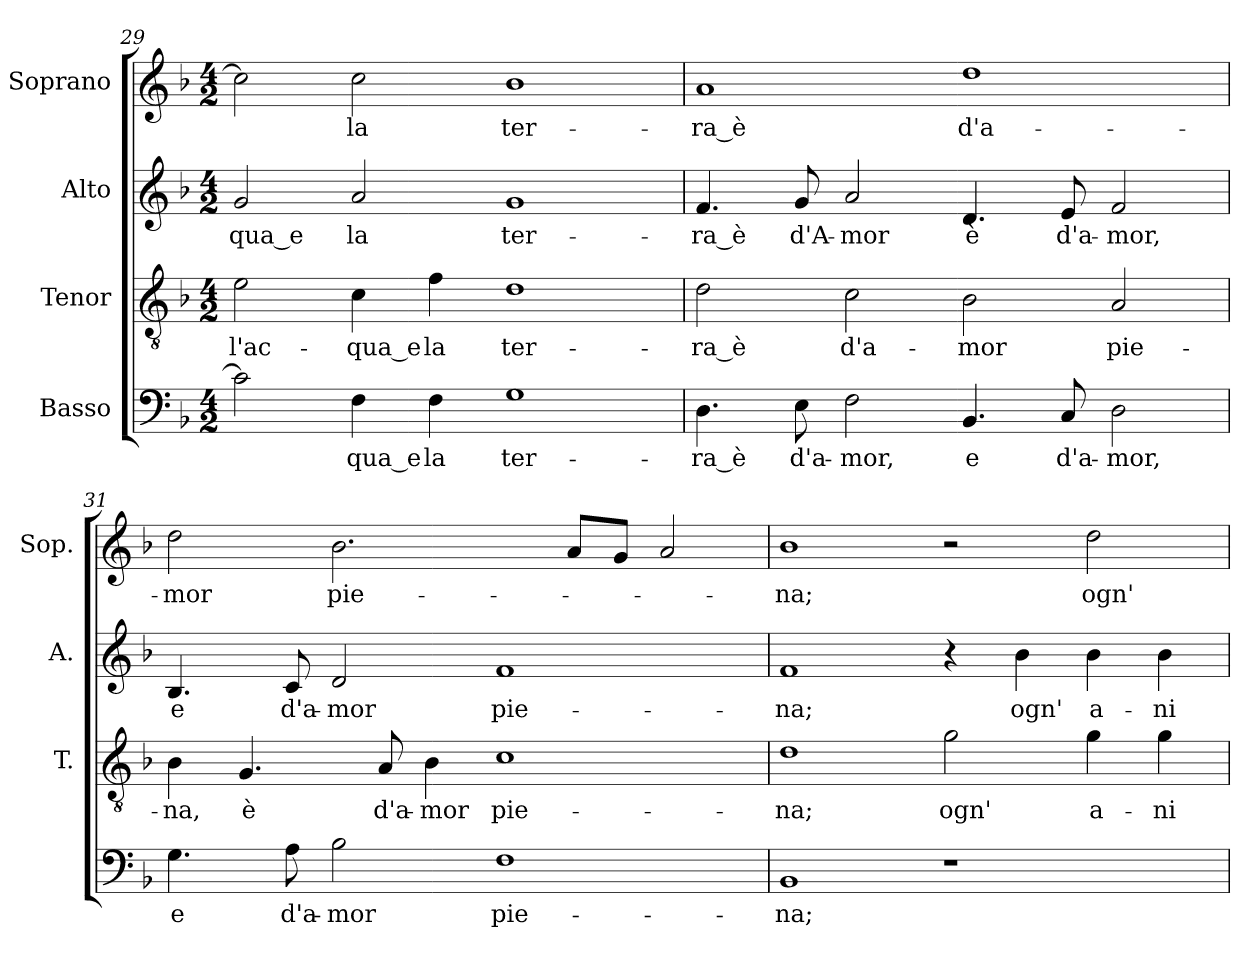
**kern	**text	**kern	**text	**kern	**text	**kern	**text
*part4	*part4	*part3	*part3	*part2	*part2	*part1	*part1
*staff4	*staff4	*staff3	*staff3	*staff2	*staff2	*staff1	*staff1
*I"Basso	*	*I"Tenor	*	*I"Alto	*	*I"Soprano	*
*	*	*I'T.	*	*I'A.	*	*I'Sop.	*
*clefF4	*	*clefGv2	*	*clefG2	*	*clefG2	*
*	*	*ITrd7c12	*	*	*	*	*
*k[b-]	*	*k[b-]	*	*k[b-]	*	*k[b-]	*
*F:	*	*F:	*	*F:	*	*F:	*
*M4/2	*	*M4/2	*	*M4/2	*	*M4/2	*
=29	=29	=29	=29	=29	=29	=29	=29
!	!	!	!LO:LY:b:color=#000000	!	!	!	!
!	!	!	!	!	!LO:LY:b:color=#000000	!	!
2ci\]	.	2Ei\	l'ac-	2gi/	-qua_e	2cci\]	.
!	!LO:LY:b:color=#000000	!	!	!	!	!	!
!	!	!	!LO:LY:b:color=#000000	!	!	!	!
!	!	!	!	!	!LO:LY:b:color=#000000	!	!
!	!	!	!	!	!	!	!LO:LY:b:color=#000000
4Fi\	-qua_e	4Ci\	-qua_e	2ai/	la	2cci\	la
!	!LO:LY:b:color=#000000	!	!	!	!	!	!
!	!	!	!LO:LY:b:color=#000000	!	!	!	!
4Fi\	la	4Fi\	la	.	.	.	.
!	!LO:LY:b:color=#000000	!	!	!	!	!	!
!	!	!	!LO:LY:b:color=#000000	!	!	!	!
!	!	!	!	!	!LO:LY:b:color=#000000	!	!
!	!	!	!	!	!	!	!LO:LY:b:color=#000000
1Gi	ter-	1Di	ter-	1gi	ter-	1b-i	ter-
=30	=30	=30	=30	=30	=30	=30	=30
!	!LO:LY:b:color=#000000	!	!	!	!	!	!
!	!	!	!LO:LY:b:color=#000000	!	!	!	!
!	!	!	!	!	!LO:LY:b:color=#000000	!	!
!	!	!	!	!	!	!	!LO:LY:b:color=#000000
4.Di\	-ra_è	2Di\	-ra_è	4.fi/	-ra_è	1ai	-ra_è
!	!LO:LY:b:color=#000000	!	!	!	!	!	!
!	!	!	!	!	!LO:LY:b:color=#000000	!	!
8Ei\	d'a-	.	.	8gi/	d'A-	.	.
!	!LO:LY:b:color=#000000	!	!	!	!	!	!
!	!	!	!LO:LY:b:color=#000000	!	!	!	!
!	!	!	!	!	!LO:LY:b:color=#000000	!	!
2Fi\	-mor,	2Ci\	d'a-	2ai/	-mor	.	.
!	!LO:LY:b:color=#000000	!	!	!	!	!	!
!	!	!	!LO:LY:b:color=#000000	!	!	!	!
!	!	!	!	!	!LO:LY:b:color=#000000	!	!
!	!	!	!	!	!	!	!LO:LY:b:color=#000000
4.BB-i/	e	2BB-i\	-mor	4.di/	è	1ddi	d'a-
!	!LO:LY:b:color=#000000	!	!	!	!	!	!
!	!	!	!	!	!LO:LY:b:color=#000000	!	!
8Ci/	d'a-	.	.	8ei/	d'a-	.	.
!	!LO:LY:b:color=#000000	!	!	!	!	!	!
!	!	!	!LO:LY:b:color=#000000	!	!	!	!
!	!	!	!	!	!LO:LY:b:color=#000000	!	!
2Di\	-mor,	2AAi/	pie-	2fi/	-mor,	.	.
!!LO:LB:g=z
=31	=31	=31	=31	=31	=31	=31	=31
!	!LO:LY:b:color=#000000	!	!	!	!	!	!
!	!	!	!LO:LY:b:color=#000000	!	!	!	!
!	!	!	!	!	!LO:LY:b:color=#000000	!	!
!	!	!	!	!	!	!	!LO:LY:b:color=#000000
4.Gi\	e	4BB-i\	-na,	4.B-i/	e	2ddi\	-mor
!	!	!	!LO:LY:b:color=#000000	!	!	!	!
.	.	4.GGi/	è	.	.	.	.
!	!LO:LY:b:color=#000000	!	!	!	!	!	!
!	!	!	!	!	!LO:LY:b:color=#000000	!	!
8Ai\	d'a-	.	.	8ci/	d'a-	.	.
!	!LO:LY:b:color=#000000	!	!	!	!	!	!
!	!	!	!	!	!LO:LY:b:color=#000000	!	!
!	!	!	!	!	!	!	!LO:LY:b:color=#000000
2B-i\	-mor	.	.	2di/	-mor	2.b-i\	pie-
!	!	!	!LO:LY:b:color=#000000	!	!	!	!
.	.	8AAi/	d'a-	.	.	.	.
!	!	!	!LO:LY:b:color=#000000	!	!	!	!
.	.	4BB-i\	-mor	.	.	.	.
!	!LO:LY:b:color=#000000	!	!	!	!	!	!
!	!	!	!LO:LY:b:color=#000000	!	!	!	!
!	!	!	!	!	!LO:LY:b:color=#000000	!	!
1Fi	pie-	1Ci	pie-	1fi	pie-	.	.
.	.	.	.	.	.	8ai/L	.
.	.	.	.	.	.	8gi/J	.
.	.	.	.	.	.	2ai/	.
=32	=32	=32	=32	=32	=32	=32	=32
!	!LO:LY:b:color=#000000	!	!	!	!	!	!
!	!	!	!LO:LY:b:color=#000000	!	!	!	!
!	!	!	!	!	!LO:LY:b:color=#000000	!	!
!	!	!	!	!	!	!	!LO:LY:b:color=#000000
1BB-i	-na;	1Di	-na;	1fi	-na;	1b-i	-na;
!	!	!	!LO:LY:b:color=#000000	!	!	!	!
1r	.	2Gi\	ogn'	4r	.	2r	.
!	!	!	!	!	!LO:LY:b:color=#000000	!	!
.	.	.	.	4b-i\	ogn'	.	.
!	!	!	!LO:LY:b:color=#000000	!	!	!	!
!	!	!	!	!	!LO:LY:b:color=#000000	!	!
!	!	!	!	!	!	!	!LO:LY:b:color=#000000
.	.	4Gi\	a-	4b-i\	a-	2ddi\	ogn'
!	!	!	!LO:LY:b:color=#000000	!	!	!	!
!	!	!	!	!	!LO:LY:b:color=#000000	!	!
.	.	4Gi\	-ni-	4b-i\	-ni-	.	.
=	=	=	=	=	=	=	=
*-	*-	*-	*-	*-	*-	*-	*-
